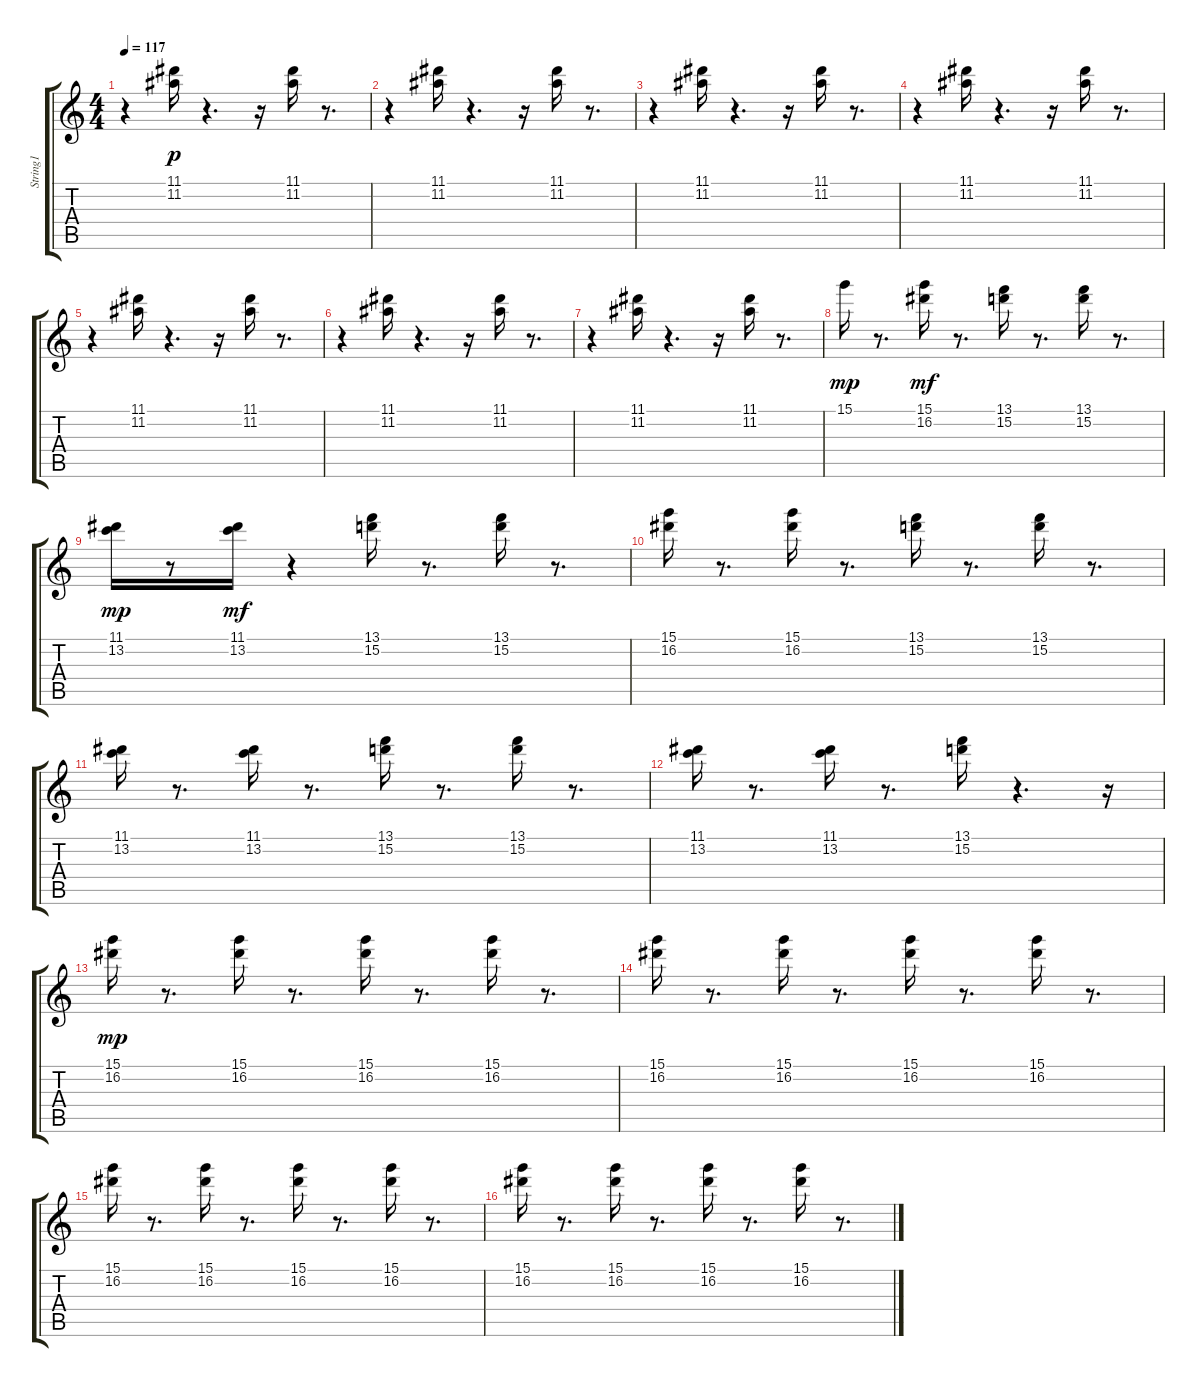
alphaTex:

\track ("String1" "String1") {instrument acousticguitarsteel}
\staff {score tabs}
\tuning (E4 B3 G3 D3 A2 E2) {hide}
\ts (4 4)
\tempo 117
\clef g2
\ks c
r.4{dy p} (11.1 11.2).16 r.4{d} r.16 (11.1 11.2).16 r.8{d} |
r.4 (11.1 11.2).16 r.4{d} r.16 (11.1 11.2).16 r.8{d} |
r.4 (11.1 11.2).16 r.4{d} r.16 (11.1 11.2).16 r.8{d} |
r.4 (11.1 11.2).16 r.4{d} r.16 (11.1 11.2).16 r.8{d} |
r.4 (11.1 11.2).16 r.4{d} r.16 (11.1 11.2).16 r.8{d} |
r.4 (11.1 11.2).16 r.4{d} r.16 (11.1 11.2).16 r.8{d} |
r.4 (11.1 11.2).16 r.4{d} r.16 (11.1 11.2).16 r.8{d} |
15.1.16{dy mp} r.8{d} (15.1 16.2).16{dy mf} r.8{d} (13.1 15.2).16 r.8{d} (13.1 15.2).16 r.8{d} |
(11.1 13.2).16{dy mp} r.8 (11.1 13.2).16{dy mf} r.4 (13.1 15.2).16 r.8{d} (13.1 15.2).16 r.8{d} |
(15.1 16.2).16 r.8{d} (15.1 16.2).16 r.8{d} (13.1 15.2).16 r.8{d} (13.1 15.2).16 r.8{d} |
(11.1 13.2).16 r.8{d} (11.1 13.2).16 r.8{d} (13.1 15.2).16 r.8{d} (13.1 15.2).16 r.8{d} |
(11.1 13.2).16 r.8{d} (11.1 13.2).16 r.8{d} (13.1 15.2).16 r.4{d} r.16 |
(15.1 16.2).16{dy mp volume 10} r.8{d} (15.1 16.2).16 r.8{d} (15.1 16.2).16 r.8{d} (15.1 16.2).16 r.8{d} |
(15.1 16.2).16 r.8{d} (15.1 16.2).16 r.8{d} (15.1 16.2).16 r.8{d} (15.1 16.2).16 r.8{d} |
(15.1 16.2).16 r.8{d} (15.1 16.2).16 r.8{d} (15.1 16.2).16 r.8{d} (15.1 16.2).16 r.8{d} |
(15.1 16.2).16 r.8{d} (15.1 16.2).16 r.8{d} (15.1 16.2).16 r.8{d} (15.1 16.2).16 r.8{d}
